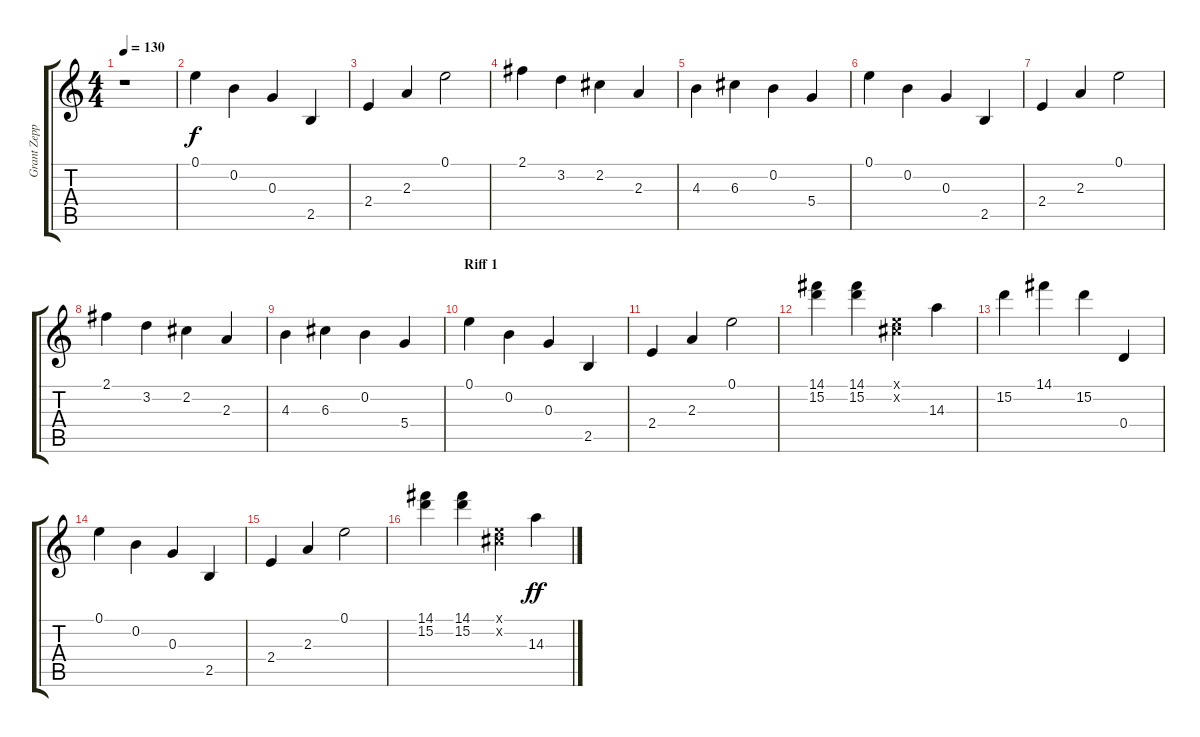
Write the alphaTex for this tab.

\track ("Grant Zeppelin" "Grant Zepp") {instrument acousticguitarsteel}
\staff {score tabs}
\tuning (E4 B3 G3 D3 A2 E2) {hide}
\ts (4 4)
\tempo 130
\clef g2
\ks c
r.1{dy f} |
0.1.4 0.2.4 0.3.4 2.5.4 |
2.4.4 2.3.4 0.1.2 |
2.1.4 3.2.4 2.2.4 2.3.4 |
4.3.4 6.3.4 0.2.4 5.4.4 |
0.1.4 0.2.4 0.3.4 2.5.4 |
2.4.4 2.3.4 0.1.2 |
2.1.4 3.2.4 2.2.4 2.3.4 |
4.3.4 6.3.4 0.2.4 5.4.4 |
\section ("" "Riff 1")
0.1.4 0.2.4 0.3.4 2.5.4 |
2.4.4 2.3.4 0.1.2 |
(14.1 15.2).4 (14.1 15.2).4 (0.1{x} 2.2{x}).4 14.3.4 |
15.2.4 14.1.4 15.2.4 0.4.4 |
0.1.4 0.2.4 0.3.4 2.5.4 |
2.4.4 2.3.4 0.1.2 |
(14.1 15.2).4 (14.1 15.2).4 (0.1{x} 2.2{x}).4 14.3.4{dy ff}
